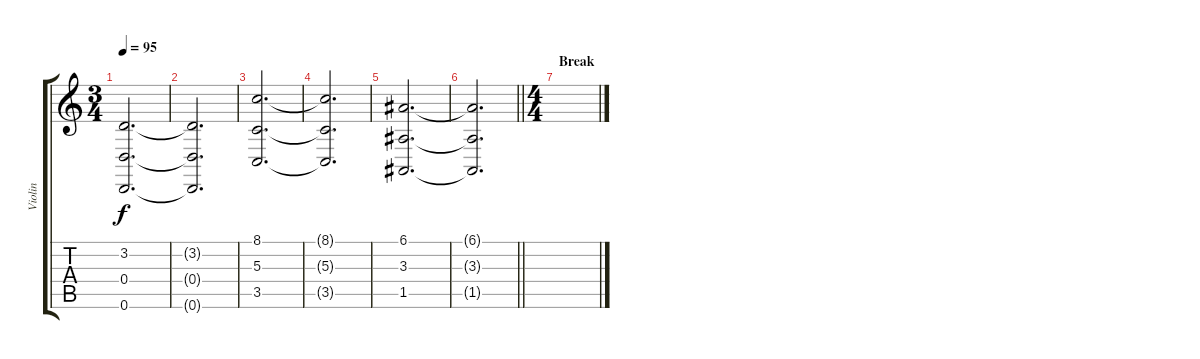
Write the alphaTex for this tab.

\track ("Violin" "Violin") {instrument stringensemble2}
\staff {score tabs}
\tuning (E4 B3 G3 D3 A2 D2) {hide}
\ts (3 4)
\tempo 95
\clef g2
\ks c
(3.2 0.4 0.6).2{d dy f} |
(3.2{t} 0.4{t} 0.6{t}).2{d} |
(8.1 5.3 3.5).2{d} |
(8.1{t} 5.3{t} 3.5{t}).2{d} |
(6.1 3.3 1.5).2{d} |
\barLineRight lightlight
(6.1{t} 3.3{t} 1.5{t}).2{d} |
\ts (4 4)
\section ("" "Break")
